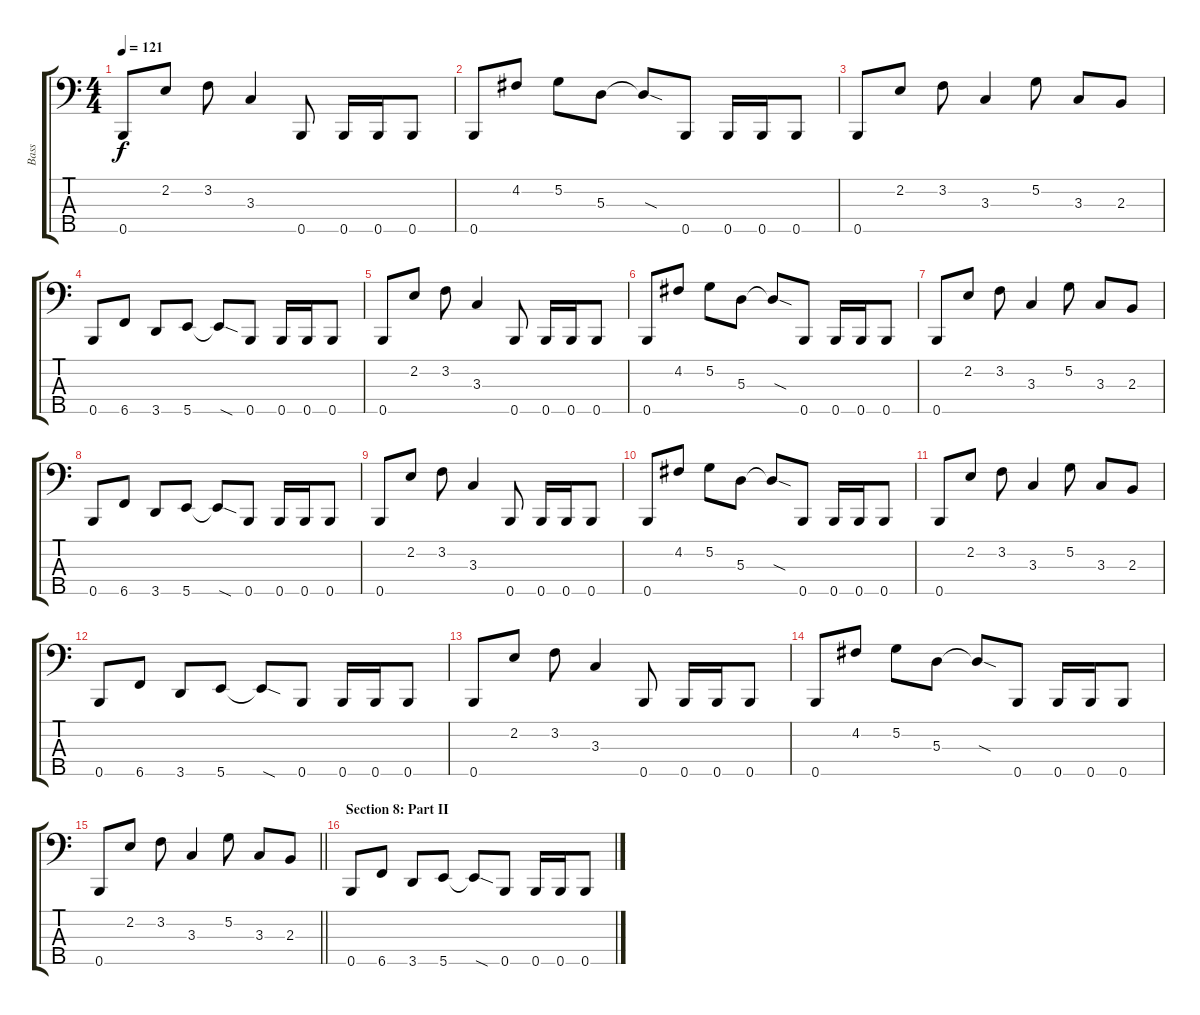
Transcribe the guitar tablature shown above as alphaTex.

\track ("Bass" "Bass") {instrument electricbasspick}
\staff {score tabs}
\tuning (G2 D2 A1 E1 B0) {hide}
\ts (4 4)
\tempo 121
\clef f4
\ks c
0.5.8{dy f} 2.2.8 3.2.8 3.3.4 0.5.8 0.5.16 0.5.16 0.5.8 |
0.5.8 4.2.8 5.2.8 5.3.8 5.3{sod t}.8 0.5.8 0.5.16 0.5.16 0.5.8 |
0.5.8 2.2.8 3.2.8 3.3.4 5.2.8 3.3.8 2.3.8 |
0.5.8 6.5.8 3.5.8 5.5.8 5.5{sod t}.8 0.5.8 0.5.16 0.5.16 0.5.8 |
0.5.8 2.2.8 3.2.8 3.3.4 0.5.8 0.5.16 0.5.16 0.5.8 |
0.5.8 4.2.8 5.2.8 5.3.8 5.3{sod t}.8 0.5.8 0.5.16 0.5.16 0.5.8 |
0.5.8 2.2.8 3.2.8 3.3.4 5.2.8 3.3.8 2.3.8 |
0.5.8 6.5.8 3.5.8 5.5.8 5.5{sod t}.8 0.5.8 0.5.16 0.5.16 0.5.8 |
0.5.8 2.2.8 3.2.8 3.3.4 0.5.8 0.5.16 0.5.16 0.5.8 |
0.5.8 4.2.8 5.2.8 5.3.8 5.3{sod t}.8 0.5.8 0.5.16 0.5.16 0.5.8 |
0.5.8 2.2.8 3.2.8 3.3.4 5.2.8 3.3.8 2.3.8 |
0.5.8 6.5.8 3.5.8 5.5.8 5.5{sod t}.8 0.5.8 0.5.16 0.5.16 0.5.8 |
0.5.8 2.2.8 3.2.8 3.3.4 0.5.8 0.5.16 0.5.16 0.5.8 |
0.5.8 4.2.8 5.2.8 5.3.8 5.3{sod t}.8 0.5.8 0.5.16 0.5.16 0.5.8 |
\barLineRight lightlight
0.5.8 2.2.8 3.2.8 3.3.4 5.2.8 3.3.8 2.3.8 |
\section ("" "Section 8: Part II")
0.5.8 6.5.8 3.5.8 5.5.8 5.5{sod t}.8 0.5.8 0.5.16 0.5.16 0.5.8
